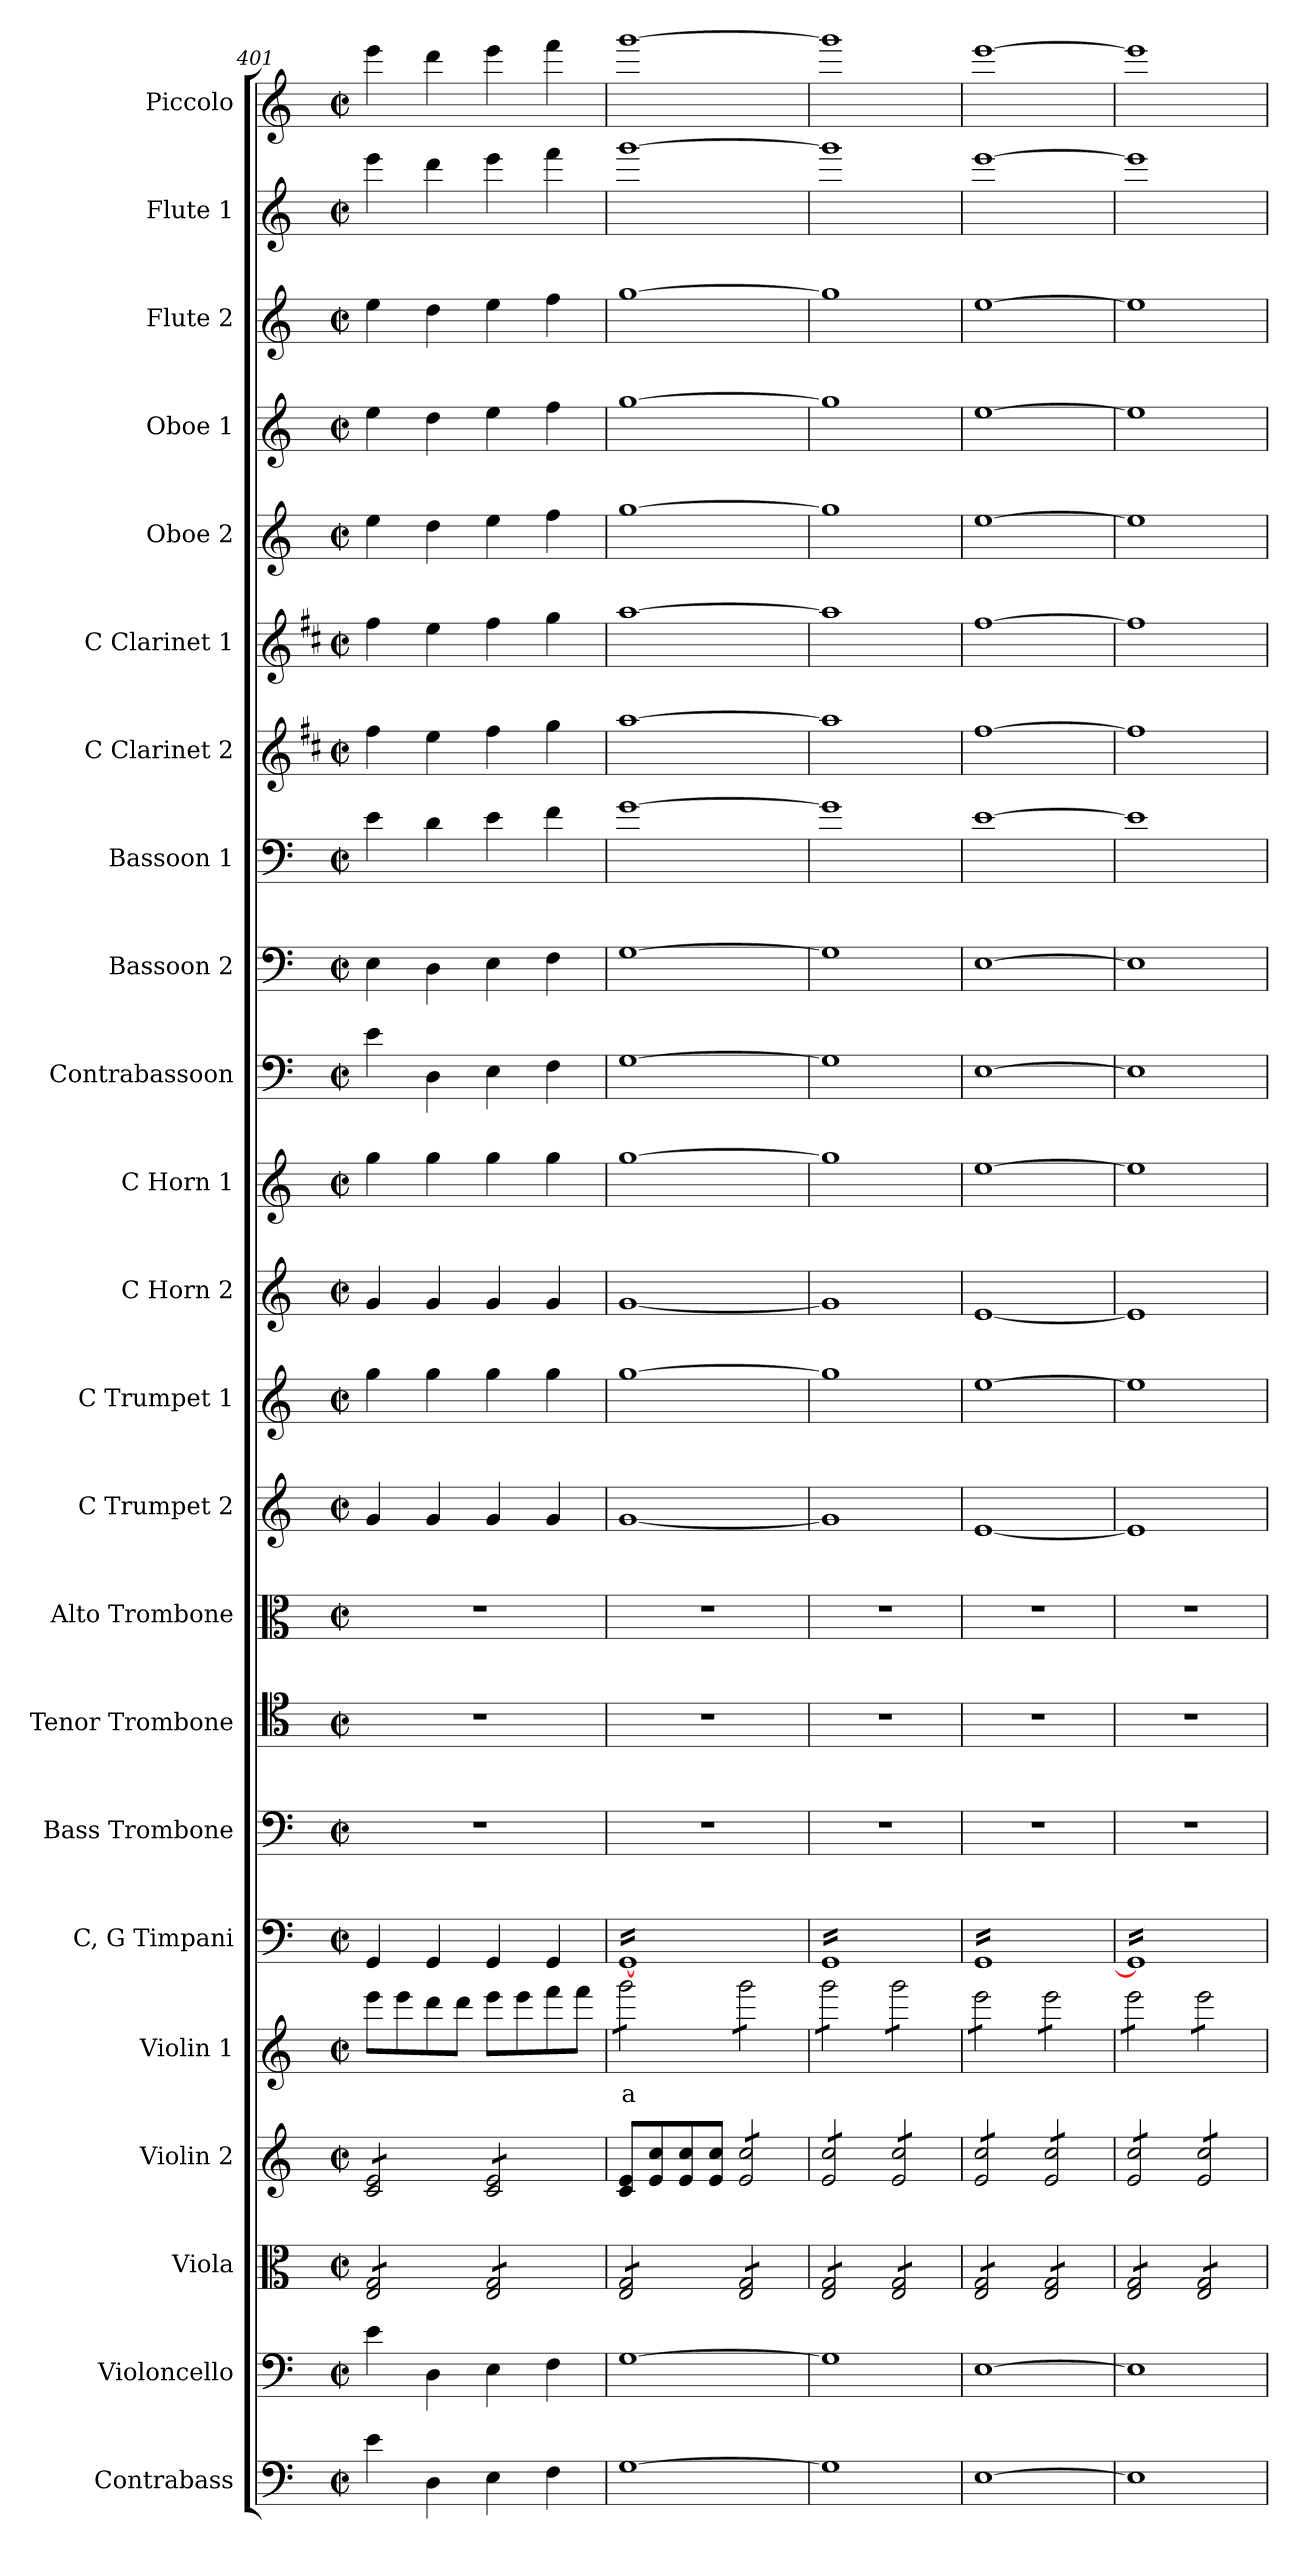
**kern	**kern	**kern	**kern	**kern	**text	**kern	**kern	**kern	**kern	**kern	**kern	**kern	**kern	**kern	**kern	**kern	**kern	**kern	**kern	**kern	**kern	**kern	**kern
*part23	*part22	*part21	*part20	*part19	*part19	*part18	*part17	*part16	*part15	*part14	*part13	*part12	*part11	*part10	*part9	*part8	*part7	*part6	*part5	*part4	*part3	*part2	*part1
*staff23	*staff22	*staff21	*staff20	*staff19	*staff19	*staff18	*staff17	*staff16	*staff15	*staff14	*staff13	*staff12	*staff11	*staff10	*staff9	*staff8	*staff7	*staff6	*staff5	*staff4	*staff3	*staff2	*staff1
*I"Contrabass	*I"Violoncello	*I"Viola	*I"Violin 2	*I"Violin 1	*	*I"C, G Timpani	*I"Bass Trombone	*I"Tenor Trombone	*I"Alto Trombone	*I"C Trumpet 2	*I"C Trumpet 1	*I"C Horn 2	*I"C Horn 1	*I"Contrabassoon	*I"Bassoon 2	*I"Bassoon 1	*I"C Clarinet 2	*I"C Clarinet 1	*I"Oboe 2	*I"Oboe 1	*I"Flute 2	*I"Flute 1	*I"Piccolo
*I'Cb	*I'Vc	*I'Vla	*I'Vln 2	*I'Vln 1	*	*I'Timp	*I'B Trb	*I'T Trb	*I'A Trb	*I'Tpt 2	*I'Tpt 1	*I'Hn 2	*I'Hn 1	*I'C Bsn	*I'Bsn 2	*I'Bsn 1	*I'Cl 2	*I'Cl 1	*I'Ob 2	*I'Ob 1	*I'Fl 2	*I'Fl 1	*I'Picc
*clefF4	*clefF4	*clefC3	*clefG2	*clefG2	*	*clefF4	*clefF4	*clefC4	*clefC3	*clefG2	*clefG2	*clefG2	*clefG2	*clefF4	*clefF4	*clefF4	*clefG2	*clefG2	*clefG2	*clefG2	*clefG2	*clefG2	*clefG2
*ITrd7c12	*	*	*	*	*	*	*	*	*	*	*	*ITrd7c12	*ITrd7c12	*ITrd7c12	*	*	*ITrd1c2	*ITrd1c2	*	*	*	*	*ITrd-7c-12
*k[]	*k[]	*k[]	*k[]	*k[]	*	*k[]	*k[]	*k[]	*k[]	*k[]	*k[]	*k[]	*k[]	*k[]	*k[]	*k[]	*k[]	*k[]	*k[]	*k[]	*k[]	*k[]	*k[]
*M2/2	*M2/2	*M2/2	*M2/2	*M2/2	*	*M2/2	*M2/2	*M2/2	*M2/2	*M2/2	*M2/2	*M2/2	*M2/2	*M2/2	*M2/2	*M2/2	*M2/2	*M2/2	*M2/2	*M2/2	*M2/2	*M2/2	*M2/2
*met(c|)	*met(c|)	*met(c|)	*met(c|)	*met(c|)	*	*met(c|)	*met(c|)	*met(c|)	*met(c|)	*met(c|)	*met(c|)	*met(c|)	*met(c|)	*met(c|)	*met(c|)	*met(c|)	*met(c|)	*met(c|)	*met(c|)	*met(c|)	*met(c|)	*met(c|)	*met(c|)
=401	=401	=401	=401	=401	=401	=401	=401	=401	=401	=401	=401	=401	=401	=401	=401	=401	=401	=401	=401	=401	=401	=401	=401
*	*	*tremolo	*	*	*	*	*	*	*	*	*	*	*	*	*	*	*	*	*	*	*	*	*
*	*	*	*tremolo	*	*	*	*	*	*	*	*	*	*	*	*	*	*	*	*	*	*	*	*
4E\	4e\	8E/ 8G/L	8c/ 8e/L	8eee\L	.	4GG/	1r	1r	1r	4g/	4gg\	4G/	4g\	4E\	4E\	4e\	4ee\	4ee\	4ee\	4ee\	4ee\	4eee\	4eeee\
.	.	8E/ 8G/	8c/ 8e/	8eee\	.	.	.	.	.	.	.	.	.	.	.	.	.	.	.	.	.	.	.
4DD\	4D\	8E/ 8G/	8c/ 8e/	8ddd\	.	4GG/	.	.	.	4g/	4gg\	4G/	4g\	4DD\	4D\	4d\	4dd\	4dd\	4dd\	4dd\	4dd\	4ddd\	4dddd\
.	.	8E/ 8G/J	8c/ 8e/J	8ddd\J	.	.	.	.	.	.	.	.	.	.	.	.	.	.	.	.	.	.	.
4EE\	4E\	8E/ 8G/L	8c/ 8e/L	8eee\L	.	4GG/	.	.	.	4g/	4gg\	4G/	4g\	4EE\	4E\	4e\	4ee\	4ee\	4ee\	4ee\	4ee\	4eee\	4eeee\
.	.	8E/ 8G/	8c/ 8e/	8eee\	.	.	.	.	.	.	.	.	.	.	.	.	.	.	.	.	.	.	.
4FF\	4F\	8E/ 8G/	8c/ 8e/	8fff\	.	4GG/	.	.	.	4g/	4gg\	4G/	4g\	4FF\	4F\	4f\	4ff\	4ff\	4ff\	4ff\	4ff\	4fff\	4ffff\
.	.	8E/ 8G/J	8c/ 8e/J	8fff\J	.	.	.	.	.	.	.	.	.	.	.	.	.	.	.	.	.	.	.
*	*	*	*Xtremolo	*	*	*	*	*	*	*	*	*	*	*	*	*	*	*	*	*	*	*	*
=402	=402	=402	=402	=402	=402	=402	=402	=402	=402	=402	=402	=402	=402	=402	=402	=402	=402	=402	=402	=402	=402	=402	=402
!	!	!	!	!	!LO:LY:b:color=#FF0000	!	!	!	!	!	!	!	!	!	!	!	!	!	!	!	!	!	!
*	*	*	*	*tremolo	*	*	*	*	*	*	*	*	*	*	*	*	*	*	*	*	*	*	*
*	*	*	*	*	*	*tremolo	*	*	*	*	*	*	*	*	*	*	*	*	*	*	*	*	*
[1GG	[1G	8E/ 8G/L	8c/ 8e/L	8ggg\L	a	[16GGLL	1r	1r	1r	[1g	[1gg	[1G	[1g	[1GG	[1G	[1g	[1gg	[1gg	[1gg	[1gg	[1gg	[1ggg	[1gggg
.	.	.	.	.	.	16GG	.	.	.	.	.	.	.	.	.	.	.	.	.	.	.	.	.
.	.	8E/ 8G/	8e/ 8cc/	8ggg\	.	16GG	.	.	.	.	.	.	.	.	.	.	.	.	.	.	.	.	.
.	.	.	.	.	.	16GG	.	.	.	.	.	.	.	.	.	.	.	.	.	.	.	.	.
.	.	8E/ 8G/	8e/ 8cc/	8ggg\	.	16GG	.	.	.	.	.	.	.	.	.	.	.	.	.	.	.	.	.
.	.	.	.	.	.	16GG	.	.	.	.	.	.	.	.	.	.	.	.	.	.	.	.	.
.	.	8E/ 8G/J	8e/ 8cc/J	8ggg\J	.	16GG	.	.	.	.	.	.	.	.	.	.	.	.	.	.	.	.	.
.	.	.	.	.	.	16GG	.	.	.	.	.	.	.	.	.	.	.	.	.	.	.	.	.
*	*	*	*tremolo	*	*	*	*	*	*	*	*	*	*	*	*	*	*	*	*	*	*	*	*
.	.	8E/ 8G/L	8e/ 8cc/L	8ggg\L	.	16GG	.	.	.	.	.	.	.	.	.	.	.	.	.	.	.	.	.
.	.	.	.	.	.	16GG	.	.	.	.	.	.	.	.	.	.	.	.	.	.	.	.	.
.	.	8E/ 8G/	8e/ 8cc/	8ggg\	.	16GG	.	.	.	.	.	.	.	.	.	.	.	.	.	.	.	.	.
.	.	.	.	.	.	16GG	.	.	.	.	.	.	.	.	.	.	.	.	.	.	.	.	.
.	.	8E/ 8G/	8e/ 8cc/	8ggg\	.	16GG	.	.	.	.	.	.	.	.	.	.	.	.	.	.	.	.	.
.	.	.	.	.	.	16GG	.	.	.	.	.	.	.	.	.	.	.	.	.	.	.	.	.
.	.	8E/ 8G/J	8e/ 8cc/J	8ggg\J	.	16GG	.	.	.	.	.	.	.	.	.	.	.	.	.	.	.	.	.
.	.	.	.	.	.	16GGJJ	.	.	.	.	.	.	.	.	.	.	.	.	.	.	.	.	.
=403	=403	=403	=403	=403	=403	=403	=403	=403	=403	=403	=403	=403	=403	=403	=403	=403	=403	=403	=403	=403	=403	=403	=403
1GG]	1G]	8E/ 8G/L	8e/ 8cc/L	8ggg\L	.	16GGLL	1r	1r	1r	1g]	1gg]	1G]	1g]	1GG]	1G]	1g]	1gg]	1gg]	1gg]	1gg]	1gg]	1ggg]	1gggg]
.	.	.	.	.	.	16GG	.	.	.	.	.	.	.	.	.	.	.	.	.	.	.	.	.
.	.	8E/ 8G/	8e/ 8cc/	8ggg\	.	16GG	.	.	.	.	.	.	.	.	.	.	.	.	.	.	.	.	.
.	.	.	.	.	.	16GG	.	.	.	.	.	.	.	.	.	.	.	.	.	.	.	.	.
.	.	8E/ 8G/	8e/ 8cc/	8ggg\	.	16GG	.	.	.	.	.	.	.	.	.	.	.	.	.	.	.	.	.
.	.	.	.	.	.	16GG	.	.	.	.	.	.	.	.	.	.	.	.	.	.	.	.	.
.	.	8E/ 8G/J	8e/ 8cc/J	8ggg\J	.	16GG	.	.	.	.	.	.	.	.	.	.	.	.	.	.	.	.	.
.	.	.	.	.	.	16GG	.	.	.	.	.	.	.	.	.	.	.	.	.	.	.	.	.
.	.	8E/ 8G/L	8e/ 8cc/L	8ggg\L	.	16GG	.	.	.	.	.	.	.	.	.	.	.	.	.	.	.	.	.
.	.	.	.	.	.	16GG	.	.	.	.	.	.	.	.	.	.	.	.	.	.	.	.	.
.	.	8E/ 8G/	8e/ 8cc/	8ggg\	.	16GG	.	.	.	.	.	.	.	.	.	.	.	.	.	.	.	.	.
.	.	.	.	.	.	16GG	.	.	.	.	.	.	.	.	.	.	.	.	.	.	.	.	.
.	.	8E/ 8G/	8e/ 8cc/	8ggg\	.	16GG	.	.	.	.	.	.	.	.	.	.	.	.	.	.	.	.	.
.	.	.	.	.	.	16GG	.	.	.	.	.	.	.	.	.	.	.	.	.	.	.	.	.
.	.	8E/ 8G/J	8e/ 8cc/J	8ggg\J	.	16GG	.	.	.	.	.	.	.	.	.	.	.	.	.	.	.	.	.
.	.	.	.	.	.	16GGJJ	.	.	.	.	.	.	.	.	.	.	.	.	.	.	.	.	.
=404	=404	=404	=404	=404	=404	=404	=404	=404	=404	=404	=404	=404	=404	=404	=404	=404	=404	=404	=404	=404	=404	=404	=404
[1EE	[1E	8E/ 8G/L	8e/ 8cc/L	8eee\L	.	16GGLL	1r	1r	1r	[1e	[1ee	[1E	[1e	[1EE	[1E	[1e	[1ee	[1ee	[1ee	[1ee	[1ee	[1eee	[1eeee
.	.	.	.	.	.	16GG	.	.	.	.	.	.	.	.	.	.	.	.	.	.	.	.	.
.	.	8E/ 8G/	8e/ 8cc/	8eee\	.	16GG	.	.	.	.	.	.	.	.	.	.	.	.	.	.	.	.	.
.	.	.	.	.	.	16GG	.	.	.	.	.	.	.	.	.	.	.	.	.	.	.	.	.
.	.	8E/ 8G/	8e/ 8cc/	8eee\	.	16GG	.	.	.	.	.	.	.	.	.	.	.	.	.	.	.	.	.
.	.	.	.	.	.	16GG	.	.	.	.	.	.	.	.	.	.	.	.	.	.	.	.	.
.	.	8E/ 8G/J	8e/ 8cc/J	8eee\J	.	16GG	.	.	.	.	.	.	.	.	.	.	.	.	.	.	.	.	.
.	.	.	.	.	.	16GG	.	.	.	.	.	.	.	.	.	.	.	.	.	.	.	.	.
.	.	8E/ 8G/L	8e/ 8cc/L	8eee\L	.	16GG	.	.	.	.	.	.	.	.	.	.	.	.	.	.	.	.	.
.	.	.	.	.	.	16GG	.	.	.	.	.	.	.	.	.	.	.	.	.	.	.	.	.
.	.	8E/ 8G/	8e/ 8cc/	8eee\	.	16GG	.	.	.	.	.	.	.	.	.	.	.	.	.	.	.	.	.
.	.	.	.	.	.	16GG	.	.	.	.	.	.	.	.	.	.	.	.	.	.	.	.	.
.	.	8E/ 8G/	8e/ 8cc/	8eee\	.	16GG	.	.	.	.	.	.	.	.	.	.	.	.	.	.	.	.	.
.	.	.	.	.	.	16GG	.	.	.	.	.	.	.	.	.	.	.	.	.	.	.	.	.
.	.	8E/ 8G/J	8e/ 8cc/J	8eee\J	.	16GG	.	.	.	.	.	.	.	.	.	.	.	.	.	.	.	.	.
.	.	.	.	.	.	16GGJJ	.	.	.	.	.	.	.	.	.	.	.	.	.	.	.	.	.
=405	=405	=405	=405	=405	=405	=405	=405	=405	=405	=405	=405	=405	=405	=405	=405	=405	=405	=405	=405	=405	=405	=405	=405
1EE]	1E]	8E/ 8G/L	8e/ 8cc/L	8eee\L	.	16GG]LL	1r	1r	1r	1e]	1ee]	1E]	1e]	1EE]	1E]	1e]	1ee]	1ee]	1ee]	1ee]	1ee]	1eee]	1eeee]
.	.	.	.	.	.	16GG	.	.	.	.	.	.	.	.	.	.	.	.	.	.	.	.	.
.	.	8E/ 8G/	8e/ 8cc/	8eee\	.	16GG	.	.	.	.	.	.	.	.	.	.	.	.	.	.	.	.	.
.	.	.	.	.	.	16GG	.	.	.	.	.	.	.	.	.	.	.	.	.	.	.	.	.
.	.	8E/ 8G/	8e/ 8cc/	8eee\	.	16GG	.	.	.	.	.	.	.	.	.	.	.	.	.	.	.	.	.
.	.	.	.	.	.	16GG	.	.	.	.	.	.	.	.	.	.	.	.	.	.	.	.	.
.	.	8E/ 8G/J	8e/ 8cc/J	8eee\J	.	16GG	.	.	.	.	.	.	.	.	.	.	.	.	.	.	.	.	.
.	.	.	.	.	.	16GG	.	.	.	.	.	.	.	.	.	.	.	.	.	.	.	.	.
.	.	8E/ 8G/L	8e/ 8cc/L	8eee\L	.	16GG	.	.	.	.	.	.	.	.	.	.	.	.	.	.	.	.	.
.	.	.	.	.	.	16GG	.	.	.	.	.	.	.	.	.	.	.	.	.	.	.	.	.
.	.	8E/ 8G/	8e/ 8cc/	8eee\	.	16GG	.	.	.	.	.	.	.	.	.	.	.	.	.	.	.	.	.
.	.	.	.	.	.	16GG	.	.	.	.	.	.	.	.	.	.	.	.	.	.	.	.	.
.	.	8E/ 8G/	8e/ 8cc/	8eee\	.	16GG	.	.	.	.	.	.	.	.	.	.	.	.	.	.	.	.	.
.	.	.	.	.	.	16GG	.	.	.	.	.	.	.	.	.	.	.	.	.	.	.	.	.
.	.	8E/ 8G/J	8e/ 8cc/J	8eee\J	.	16GG	.	.	.	.	.	.	.	.	.	.	.	.	.	.	.	.	.
*	*	*	*	*Xtremolo	*	*	*	*	*	*	*	*	*	*	*	*	*	*	*	*	*	*	*
*	*	*	*Xtremolo	*	*	*	*	*	*	*	*	*	*	*	*	*	*	*	*	*	*	*	*
*	*	*Xtremolo	*	*	*	*	*	*	*	*	*	*	*	*	*	*	*	*	*	*	*	*	*
.	.	.	.	.	.	16GGJJ	.	.	.	.	.	.	.	.	.	.	.	.	.	.	.	.	.
*	*	*	*	*	*	*Xtremolo	*	*	*	*	*	*	*	*	*	*	*	*	*	*	*	*	*
=	=	=	=	=	=	=	=	=	=	=	=	=	=	=	=	=	=	=	=	=	=	=	=
*-	*-	*-	*-	*-	*-	*-	*-	*-	*-	*-	*-	*-	*-	*-	*-	*-	*-	*-	*-	*-	*-	*-	*-
